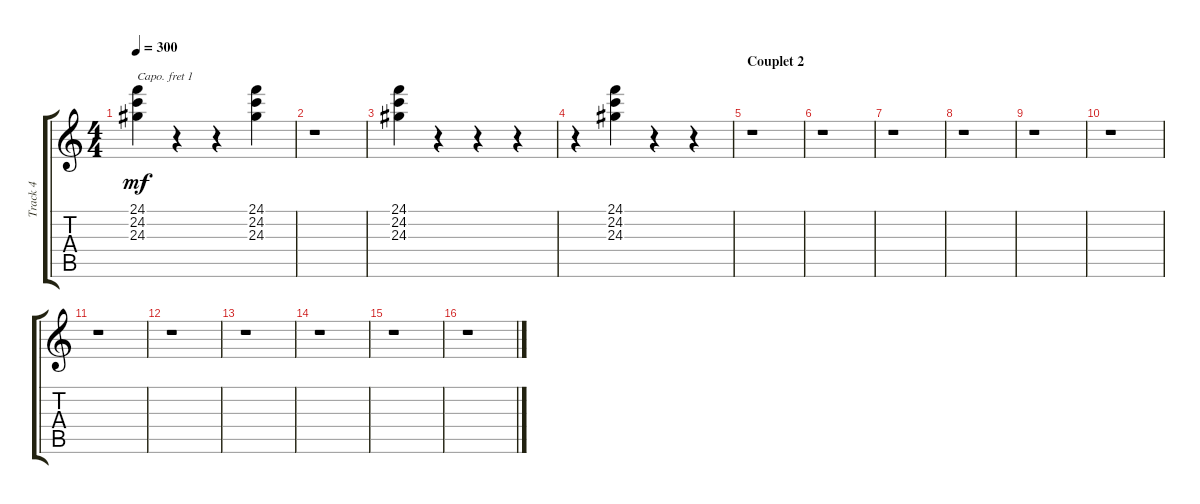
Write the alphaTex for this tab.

\track ("Track 4" "Track 4") {instrument synthstrings1}
\staff {score tabs}
\capo 1
\tuning (E4 B3 G3 D3 A2 E2) {hide}
\ts (4 4)
\tempo 300
\clef g2
\ks c
(24.1 24.2 24.3).4{dy mf} r.4 r.4 (24.1 24.2 24.3).4 |
r.1 |
(24.1 24.2 24.3).4 r.4 r.4 r.4 |
r.4 (24.1 24.2 24.3).4 r.4 r.4 |
\section ("" "Couplet 2")
r.1 |
r.1 |
r.1 |
r.1 |
r.1 |
r.1 |
r.1 |
r.1 |
r.1 |
r.1 |
r.1 |
r.1
